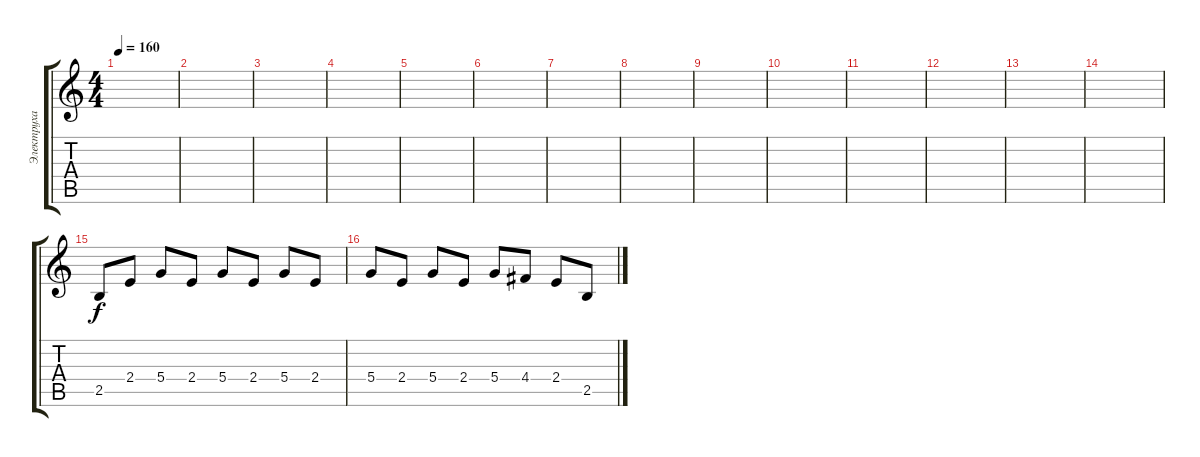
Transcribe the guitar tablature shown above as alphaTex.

\track ("Электруха" "Электруха") {instrument distortionguitar}
\staff {score tabs}
\tuning (E4 B3 G3 D3 A2 E2) {hide}
\ts (4 4)
\tempo 160
\clef g2
\ks c
|
|
|
|
|
|
|
|
|
|
|
|
|
|
2.5.8 2.4.8 5.4.8 2.4.8 5.4.8 2.4.8 5.4.8 2.4.8 |
5.4.8 2.4.8 5.4.8 2.4.8 5.4.8 4.4.8 2.4.8 2.5.8
